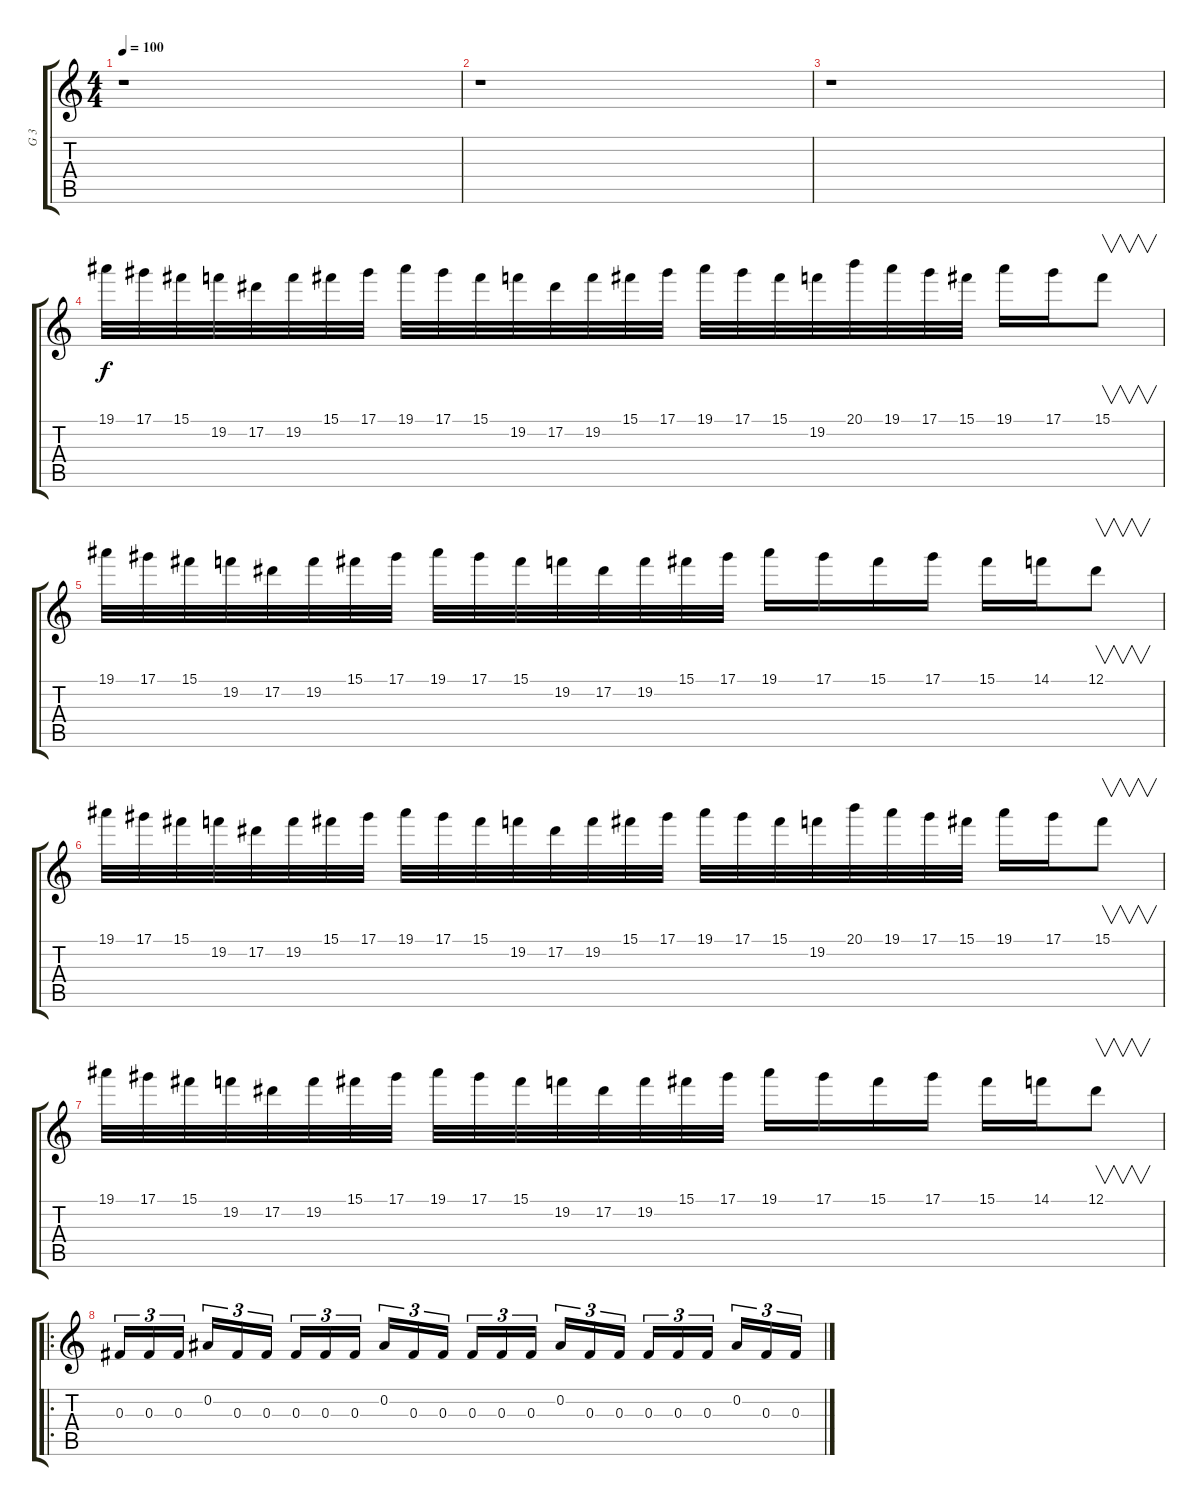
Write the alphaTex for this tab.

\track ("G 3" "G 3") {instrument distortionguitar}
\staff {score tabs}
\tuning (Eb4 Bb3 Gb3 Db3 Ab2 Eb2) {hide}
\ts (4 4)
\tempo 100
\clef g2
\ks c
r.1{dy f} |
r.1 |
r.1 |
19.1.32{volume 14 instrument distortionguitar} 17.1.32 15.1.32 19.2.32 17.2.32 19.2.32 15.1.32 17.1.32 19.1.32 17.1.32 15.1.32 19.2.32 17.2.32 19.2.32 15.1.32 17.1.32 19.1.32 17.1.32 15.1.32 19.2.32 20.1.32 19.1.32 17.1.32 15.1.32 19.1.16 17.1.16 15.1.8{v} |
19.1.32 17.1.32 15.1.32 19.2.32 17.2.32 19.2.32 15.1.32 17.1.32 19.1.32 17.1.32 15.1.32 19.2.32 17.2.32 19.2.32 15.1.32 17.1.32 19.1.16 17.1.16 15.1.16 17.1.16 15.1.16 14.1.16 12.1.8{v} |
19.1.32 17.1.32 15.1.32 19.2.32 17.2.32 19.2.32 15.1.32 17.1.32 19.1.32 17.1.32 15.1.32 19.2.32 17.2.32 19.2.32 15.1.32 17.1.32 19.1.32 17.1.32 15.1.32 19.2.32 20.1.32 19.1.32 17.1.32 15.1.32 19.1.16 17.1.16 15.1.8{v} |
19.1.32 17.1.32 15.1.32 19.2.32 17.2.32 19.2.32 15.1.32 17.1.32 19.1.32 17.1.32 15.1.32 19.2.32 17.2.32 19.2.32 15.1.32 17.1.32 19.1.16 17.1.16 15.1.16 17.1.16 15.1.16 14.1.16 12.1.8{v} |
\ro
0.3.16{tu (3 2)} 0.3.16{tu (3 2)} 0.3.16{tu (3 2)} 0.2.16{tu (3 2)} 0.3.16{tu (3 2)} 0.3.16{tu (3 2)} 0.3.16{tu (3 2)} 0.3.16{tu (3 2)} 0.3.16{tu (3 2)} 0.2.16{tu (3 2)} 0.3.16{tu (3 2)} 0.3.16{tu (3 2)} 0.3.16{tu (3 2)} 0.3.16{tu (3 2)} 0.3.16{tu (3 2)} 0.2.16{tu (3 2)} 0.3.16{tu (3 2)} 0.3.16{tu (3 2)} 0.3.16{tu (3 2)} 0.3.16{tu (3 2)} 0.3.16{tu (3 2)} 0.2.16{tu (3 2)} 0.3.16{tu (3 2)} 0.3.16{tu (3 2)}
